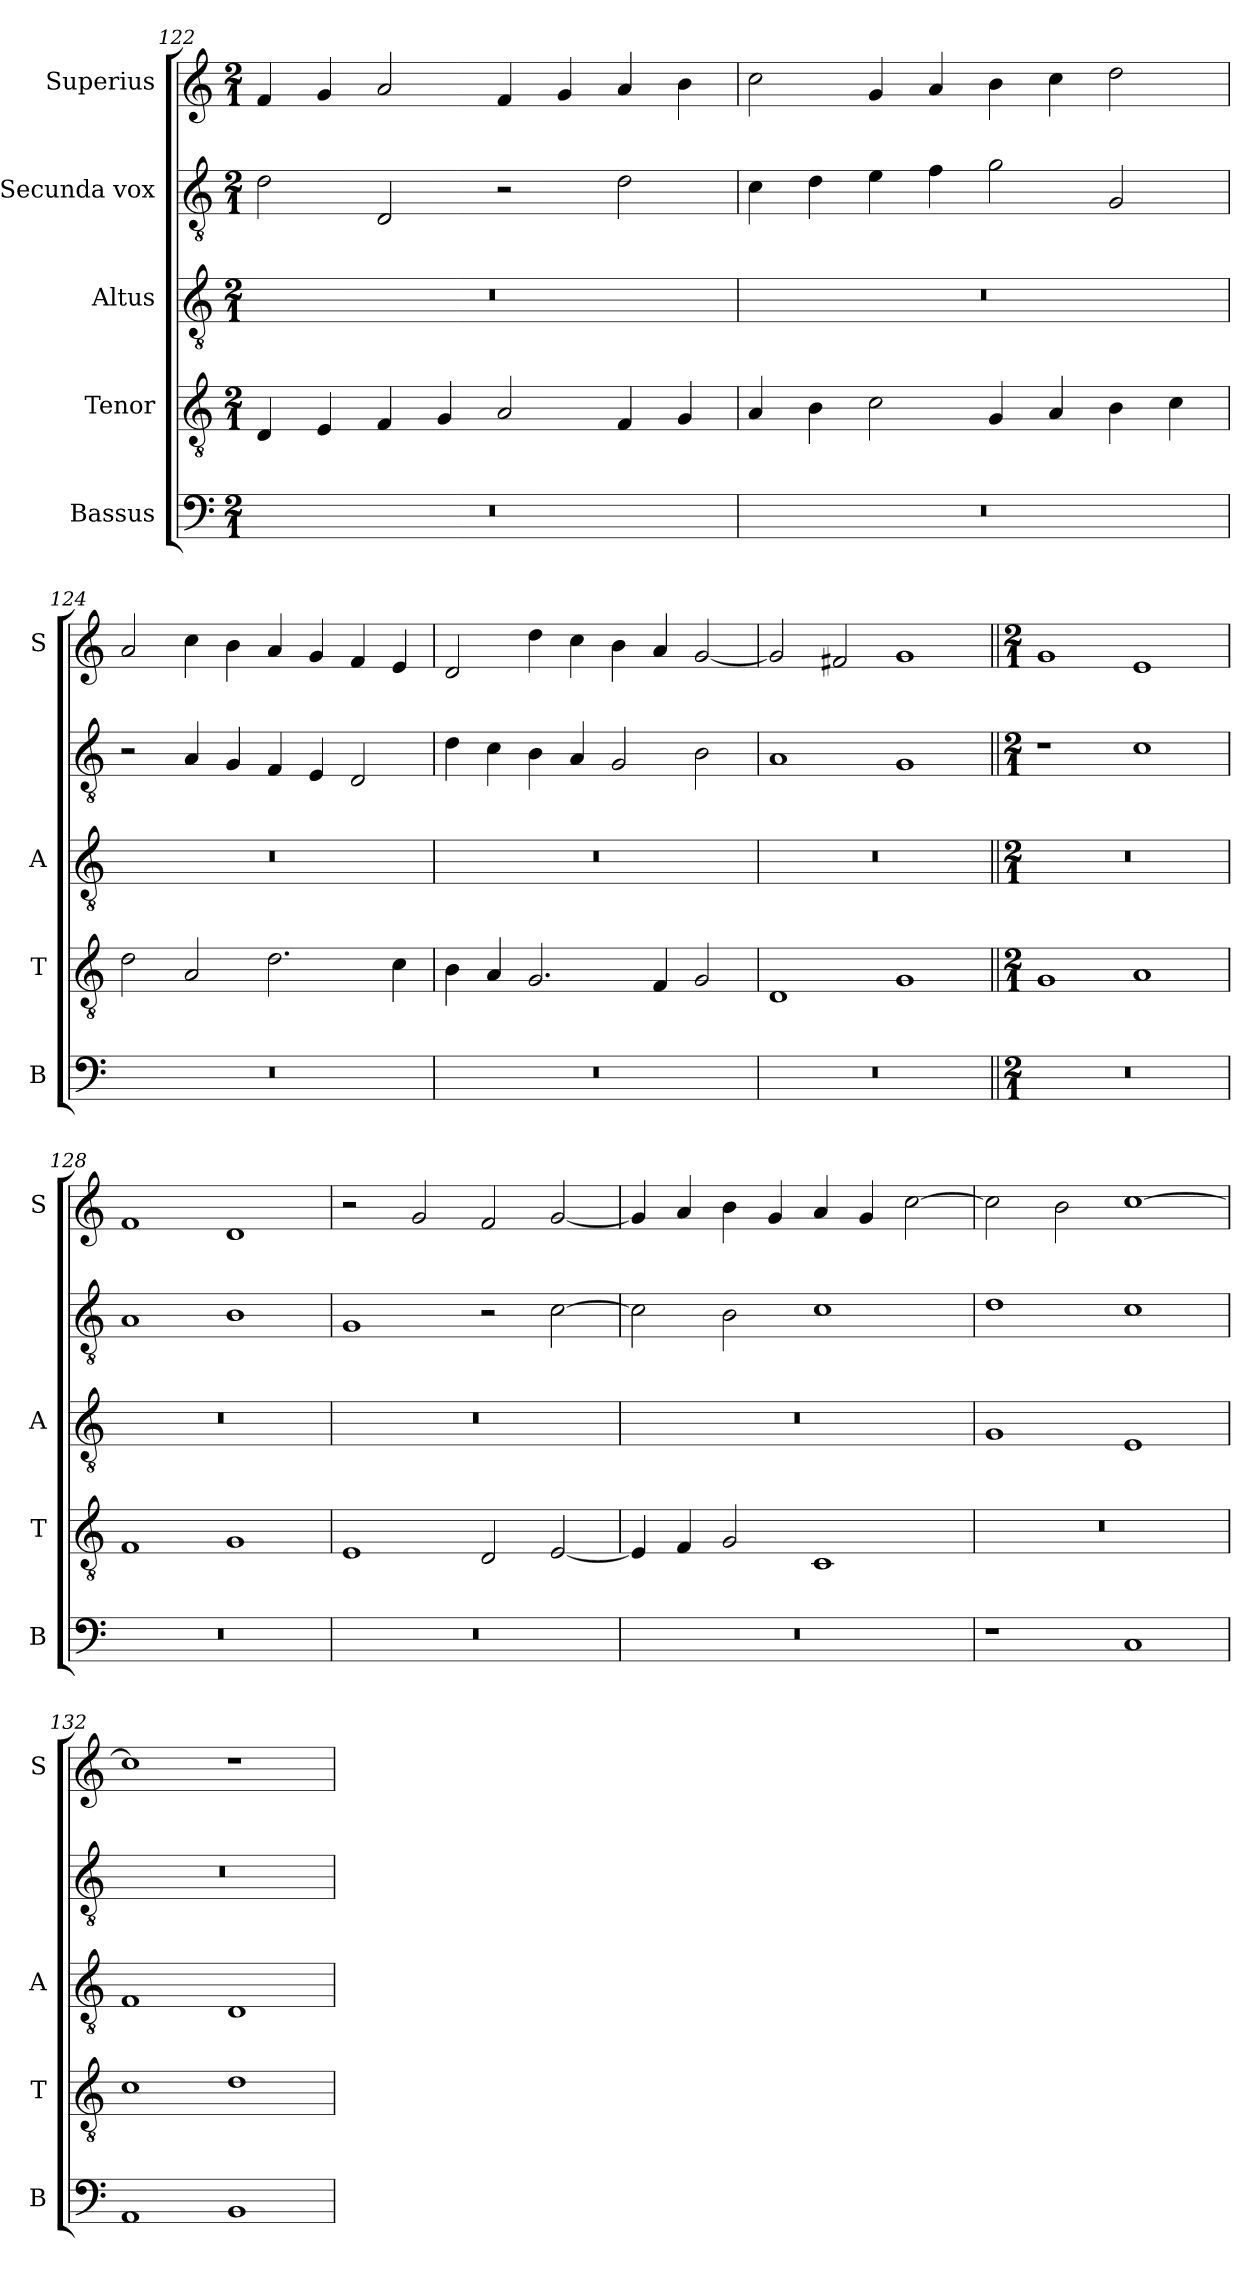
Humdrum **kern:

**kern	**kern	**kern	**kern	**kern
*part5	*part4	*part3	*part2	*part1
*staff5	*staff4	*staff3	*staff2	*staff1
*I"Bassus	*I"Tenor	*I"Altus	*I"Secunda vox	*I"Superius
*I'B	*I'T	*I'A	*	*I'S
*clefF4	*clefGv2	*clefGv2	*clefGv2	*clefG2
*k[]	*k[]	*k[]	*k[]	*k[]
*M2/1	*M2/1	*M2/1	*M2/1	*M2/1
=122	=122	=122	=122	=122
0r	4D/	0r	2d\	4f/
.	4E/	.	.	4g/
.	4F/	.	2D/	2a/
.	4G/	.	.	.
.	2A/	.	2r	4f/
.	.	.	.	4g/
.	4F/	.	2d\	4a/
.	4G/	.	.	4b\
=123	=123	=123	=123	=123
0r	4A/	0r	4c\	2cc\
.	4B\	.	4d\	.
.	2c\	.	4e\	4g/
.	.	.	4f\	4a/
.	4G/	.	2g\	4b\
.	4A/	.	.	4cc\
.	4B\	.	2G/	2dd\
.	4c\	.	.	.
=124	=124	=124	=124	=124
0r	2d\	0r	2r	2a/
.	2A/	.	4A/	4cc\
.	.	.	4G/	4b\
.	2.d\	.	4F/	4a/
.	.	.	4E/	4g/
.	.	.	2D/	4f/
.	4c\	.	.	4e/
=125	=125	=125	=125	=125
0r	4B\	0r	4d\	2d/
.	4A/	.	4c\	.
.	2.G/	.	4B\	4dd\
.	.	.	4A/	4cc\
.	.	.	2G/	4b\
.	4F/	.	.	4a/
.	2G/	.	2B\	[2g/
=126	=126	=126	=126	=126
0r	1D	0r	1A	2g/]
.	.	.	.	2f#X/
.	1G	.	1G	1g
!!LO:LB:g=z
=127||	=127||	=127||	=127||	=127||
*k[]	*k[]	*k[]	*k[]	*k[]
*M2/1	*M2/1	*M2/1	*M2/1	*M2/1
0r	1G	0r	1r	1g
.	1A	.	1c	1e
=128	=128	=128	=128	=128
0r	1F	0r	1A	1f
.	1G	.	1B	1d
=129	=129	=129	=129	=129
0r	1E	0r	1G	2r
.	.	.	.	2g/
.	2D/	.	2r	2f/
.	[2E/	.	[2c\	[2g/
=130	=130	=130	=130	=130
0r	4E/]	0r	2c\]	4g/]
.	4F/	.	.	4a/
.	2G/	.	2B\	4b\
.	.	.	.	4g/
.	1C	.	1c	4a/
.	.	.	.	4g/
.	.	.	.	[2cc\
=131	=131	=131	=131	=131
1r	0r	1G	1d	2cc\]
.	.	.	.	2b\
1C	.	1E	1c	[1cc
=132	=132	=132	=132	=132
1AA	1c	1F	0r	1cc]
1BB	1d	1D	.	1r
=	=	=	=	=
*-	*-	*-	*-	*-
